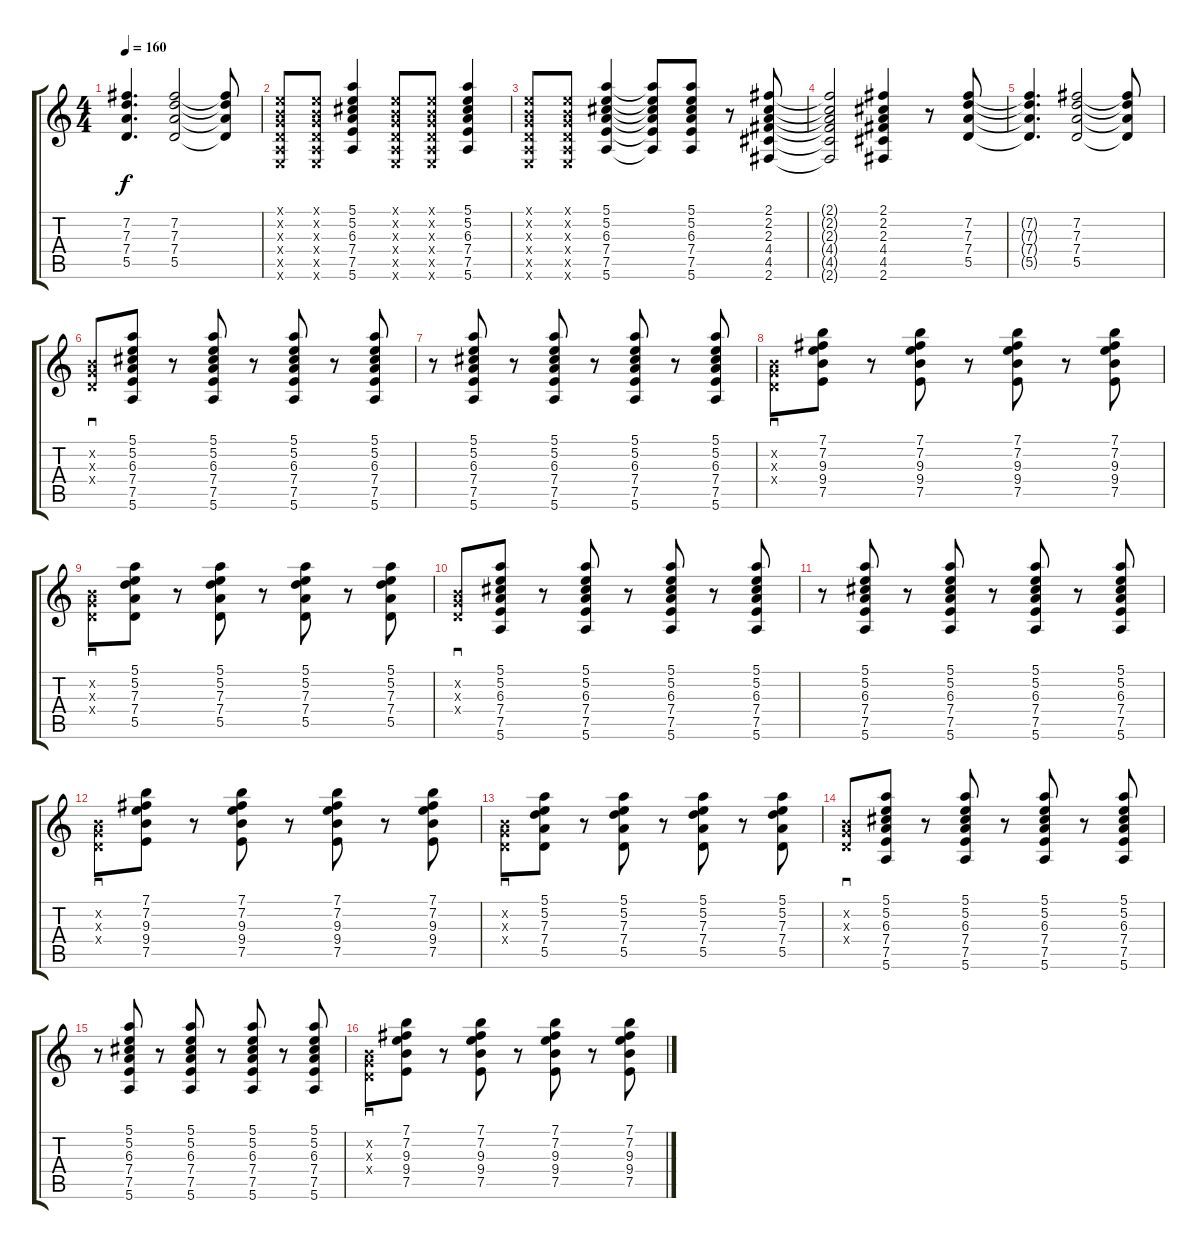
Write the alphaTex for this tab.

\track "" {instrument electricguitarclean}
\staff {score tabs}
\tuning (E4 B3 G3 D3 A2 E2) {hide}
\ts (4 4)
\tempo 160
\clef g2
\ks c
(7.2{t} 7.3{t} 7.4{t} 5.5{t}).4{d dy f} (7.2 7.3 7.4 5.5).2 (7.2{t} 7.3{t} 7.4{t} 5.5{t}).8 |
(0.1{x} 0.2{x} 0.3{x} 0.4{x} 0.5{x} 0.6{x}).8 (0.1{x} 0.2{x} 0.3{x} 0.4{x} 0.5{x} 0.6{x}).8 (5.1 5.2 6.3 7.4 7.5 5.6).4 (0.1{x} 0.2{x} 0.3{x} 0.4{x} 0.5{x} 0.6{x}).8 (0.1{x} 0.2{x} 0.3{x} 0.4{x} 0.5{x} 0.6{x}).8 (5.1 5.2 6.3 7.4 7.5 5.6).4 |
(0.1{x} 0.2{x} 0.3{x} 0.4{x} 0.5{x} 0.6{x}).8 (0.1{x} 0.2{x} 0.3{x} 0.4{x} 0.5{x} 0.6{x}).8 (5.1 5.2 6.3 7.4 7.5 5.6).4 (5.1{t} 5.2{t} 6.3{t} 7.4{t} 7.5{t} 5.6{t}).8 (5.1 5.2 6.3 7.4 7.5 5.6).8 r.8 (2.1 2.2 2.3 4.4 4.5 2.6).8 |
(2.1{t} 2.2{t} 2.3{t} 4.4{t} 4.5{t} 2.6{t}).2 (2.1 2.2 2.3 4.4 4.5 2.6).4 r.8 (7.2 7.3 7.4 5.5).8 |
(7.2{t} 7.3{t} 7.4{t} 5.5{t}).4{d} (7.2 7.3 7.4 5.5).2 (7.2{t} 7.3{t} 7.4{t} 5.5{t}).8 |
(0.2{x} 0.3{x} 0.4{x}).8{sd} (5.1 5.2 6.3 7.4 7.5 5.6).8 r.8 (5.1 5.2 6.3 7.4 7.5 5.6).8 r.8 (5.1 5.2 6.3 7.4 7.5 5.6).8 r.8 (5.1 5.2 6.3 7.4 7.5 5.6).8 |
r.8 (5.1 5.2 6.3 7.4 7.5 5.6).8 r.8 (5.1 5.2 6.3 7.4 7.5 5.6).8 r.8 (5.1 5.2 6.3 7.4 7.5 5.6).8 r.8 (5.1 5.2 6.3 7.4 7.5 5.6).8 |
(0.2{x} 0.3{x} 0.4{x}).8{sd} (7.1 7.2 9.3 9.4 7.5).8 r.8 (7.1 7.2 9.3 9.4 7.5).8 r.8 (7.1 7.2 9.3 9.4 7.5).8 r.8 (7.1 7.2 9.3 9.4 7.5).8 |
(0.2{x} 0.3{x} 0.4{x}).8{sd} (5.1 5.2 7.3 7.4 5.5).8 r.8 (5.1 5.2 7.3 7.4 5.5).8 r.8 (5.1 5.2 7.3 7.4 5.5).8 r.8 (5.1 5.2 7.3 7.4 5.5).8 |
(0.2{x} 0.3{x} 0.4{x}).8{sd} (5.1 5.2 6.3 7.4 7.5 5.6).8 r.8 (5.1 5.2 6.3 7.4 7.5 5.6).8 r.8 (5.1 5.2 6.3 7.4 7.5 5.6).8 r.8 (5.1 5.2 6.3 7.4 7.5 5.6).8 |
r.8 (5.1 5.2 6.3 7.4 7.5 5.6).8 r.8 (5.1 5.2 6.3 7.4 7.5 5.6).8 r.8 (5.1 5.2 6.3 7.4 7.5 5.6).8 r.8 (5.1 5.2 6.3 7.4 7.5 5.6).8 |
(0.2{x} 0.3{x} 0.4{x}).8{sd} (7.1 7.2 9.3 9.4 7.5).8 r.8 (7.1 7.2 9.3 9.4 7.5).8 r.8 (7.1 7.2 9.3 9.4 7.5).8 r.8 (7.1 7.2 9.3 9.4 7.5).8 |
(0.2{x} 0.3{x} 0.4{x}).8{sd} (5.1 5.2 7.3 7.4 5.5).8 r.8 (5.1 5.2 7.3 7.4 5.5).8 r.8 (5.1 5.2 7.3 7.4 5.5).8 r.8 (5.1 5.2 7.3 7.4 5.5).8 |
(0.2{x} 0.3{x} 0.4{x}).8{sd} (5.1 5.2 6.3 7.4 7.5 5.6).8 r.8 (5.1 5.2 6.3 7.4 7.5 5.6).8 r.8 (5.1 5.2 6.3 7.4 7.5 5.6).8 r.8 (5.1 5.2 6.3 7.4 7.5 5.6).8 |
r.8 (5.1 5.2 6.3 7.4 7.5 5.6).8 r.8 (5.1 5.2 6.3 7.4 7.5 5.6).8 r.8 (5.1 5.2 6.3 7.4 7.5 5.6).8 r.8 (5.1 5.2 6.3 7.4 7.5 5.6).8 |
(0.2{x} 0.3{x} 0.4{x}).8{sd} (7.1 7.2 9.3 9.4 7.5).8 r.8 (7.1 7.2 9.3 9.4 7.5).8 r.8 (7.1 7.2 9.3 9.4 7.5).8 r.8 (7.1 7.2 9.3 9.4 7.5).8
